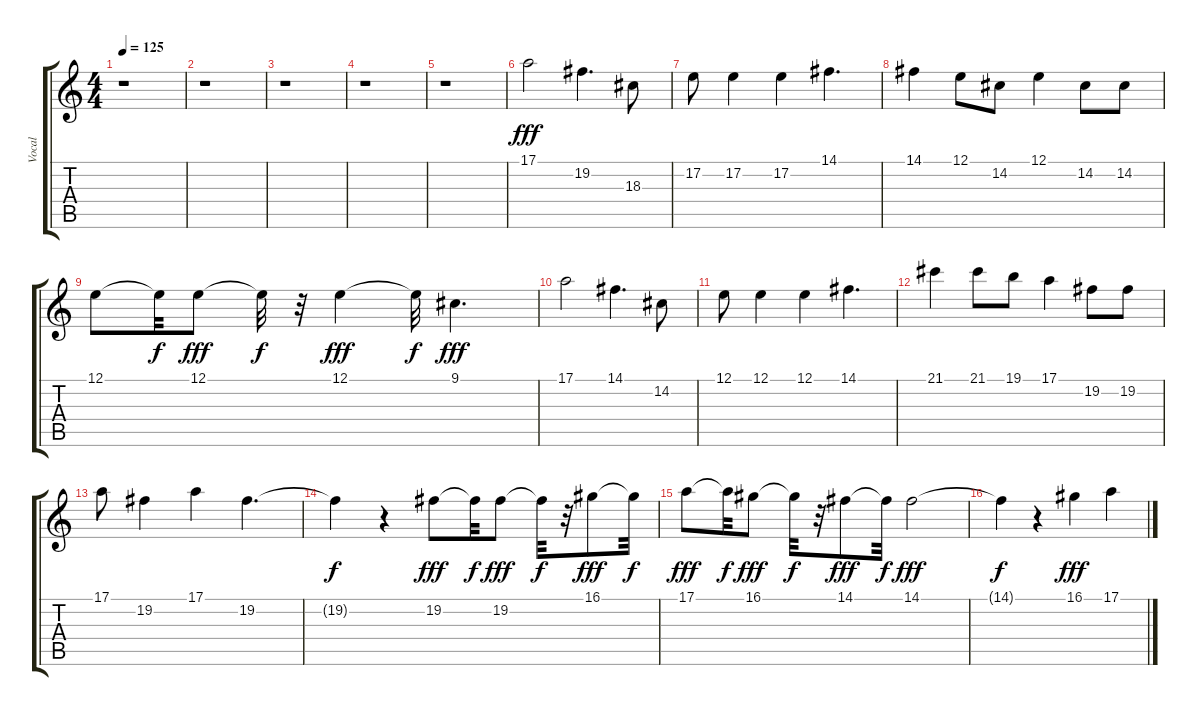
\track ("Vocal" "Vocal") {instrument viola}
\staff {score tabs}
\tuning (E4 B3 G3 D3 A2 E2) {hide}
\ts (4 4)
\tempo 125
\clef g2
\ks c
r.1{dy fff} |
r.1 |
r.1 |
r.1 |
r.1 |
17.1.2 19.2.4{d} 18.3.8 |
17.2.8 17.2.4 17.2.4 14.1.4{d} |
14.1.4 12.1.8 14.2.8 12.1.4 14.2.8 14.2.8 |
12.1.8 12.1{t}.32{dy f} 12.1.8{dy fff} 12.1{t}.32{dy f} r.32 12.1.4{dy fff} 12.1{t}.32{dy f} 9.1.4{d dy fff} |
17.1.2 14.1.4{d} 14.2.8 |
12.1.8 12.1.4 12.1.4 14.1.4{d} |
21.1.4 21.1.8 19.1.8 17.1.4 19.2.8 19.2.8 |
17.1.8 19.2.4 17.1.4 19.2.4{d} |
19.2{t}.4{dy f} r.4 19.2.8{dy fff} 19.2{t}.32{dy f} 19.2.8{dy fff} 19.2{t}.32{dy f} r.32 16.1.8{dy fff} 16.1{t}.32{dy f} |
17.1.8{dy fff} 17.1{t}.32{dy f} 16.1.8{dy fff} 16.1{t}.32{dy f} r.32 14.1.8{dy fff} 14.1{t}.32{dy f} 14.1.2{dy fff} |
14.1{t}.4{dy f} r.4 16.1.4{dy fff} 17.1.4
